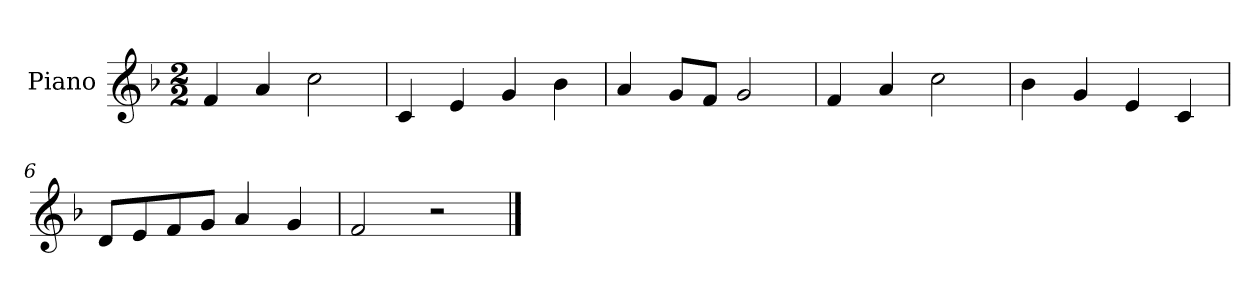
**kern
*part1
*staff1
*I"Piano
*I'Pno.
*clefG2
*k[b-]
*M2/2
*MM120
=1
4f/
4a/
2cc\
=2
4c/
4e/
4g/
4b-\
=3
4a/
8g/L
8f/J
2g/
=4
4f/
4a/
2cc\
=5
4b-\
4g/
4e/
4c/
=6
8d/L
8e/
8f/
8g/J
4a/
4g/
=7
2f/
2r
==
*-
